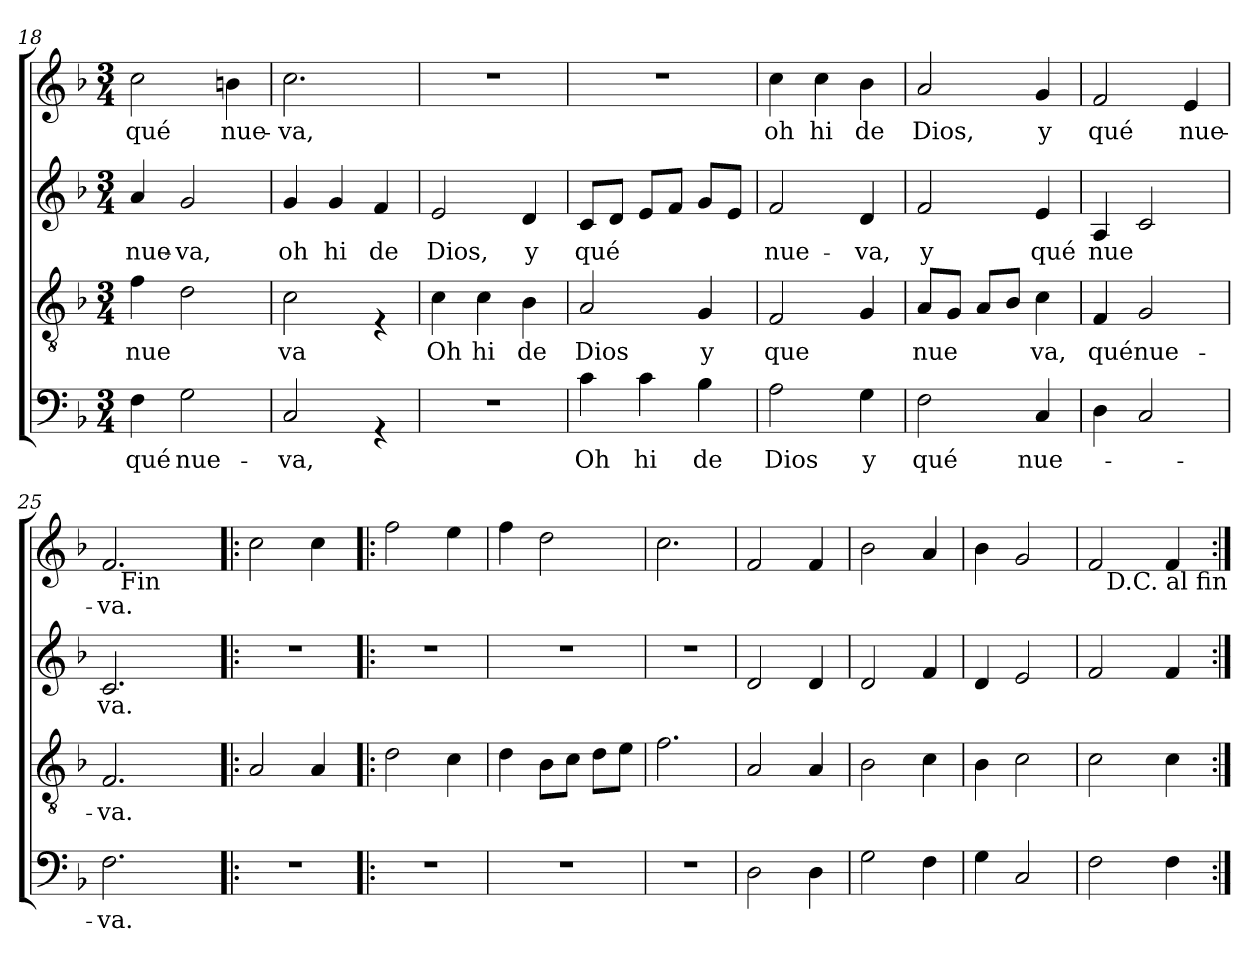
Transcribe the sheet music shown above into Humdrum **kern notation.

**kern	**text	**kern	**text	**kern	**text	**kern	**text
*part4	*part4	*part3	*part3	*part2	*part2	*part1	*part1
*staff4	*staff4	*staff3	*staff3	*staff2	*staff2	*staff1	*staff1
!!LO:PB:g=z
*clefF4	*	*clefGv2	*	*clefG2	*	*clefG2	*
*k[b-]	*	*k[b-]	*	*k[b-]	*	*k[b-]	*
*F:	*	*F:	*	*F:	*	*F:	*
*M3/4	*	*M3/4	*	*M3/4	*	*M3/4	*
=18	=18	=18	=18	=18	=18	=18	=18
!	!LO:LY:b	!	!LO:LY:b	!	!LO:LY:b	!	!LO:LY:b
4F\	qué	4f\	nue	4a/	nue-	2cc\	qué
!	!LO:LY:b	!	!	!	!LO:LY:b	!	!
2G\	nue-	2d\	.	2g/	-va,	.	.
!	!	!	!	!	!	!	!LO:LY:b
.	.	.	.	.	.	4bn\	nue-
=19	=19	=19	=19	=19	=19	=19	=19
!	!LO:LY:b	!	!LO:LY:b	!	!LO:LY:b	!	!LO:LY:b
2C/	-va,	2c\	va	4g/	oh	2.cc\	-va,
!	!	!	!	!	!LO:LY:b	!	!
.	.	.	.	4g/	hi	.	.
!	!	!	!	!	!LO:LY:b	!	!
4rGG	.	4rE	.	4f/	de	.	.
=20	=20	=20	=20	=20	=20	=20	=20
!	!	!	!LO:LY:b	!	!LO:LY:b	!	!
2.r	.	4c\	Oh	2e/	Dios,	2.r	.
!	!	!	!LO:LY:b	!	!	!	!
.	.	4c\	hi	.	.	.	.
!	!	!	!LO:LY:b	!	!LO:LY:b	!	!
.	.	4B-\	de	4d/	y	.	.
=21	=21	=21	=21	=21	=21	=21	=21
!	!LO:LY:b	!	!LO:LY:b	!	!LO:LY:b	!	!
4c\	Oh	2A/	Dios	8c/L	qué	2.r	.
.	.	.	.	8d/J	.	.	.
!	!LO:LY:b	!	!	!	!	!	!
4c\	hi	.	.	8e/L	.	.	.
.	.	.	.	8f/J	.	.	.
!	!LO:LY:b	!	!LO:LY:b	!	!	!	!
4B-\	de	4G/	y	8g/L	.	.	.
.	.	.	.	8e/J	.	.	.
=22	=22	=22	=22	=22	=22	=22	=22
!	!LO:LY:b	!	!LO:LY:b	!	!LO:LY:b	!	!LO:LY:b
2A\	Dios	2F/	que	2f/	nue-	4cc\	oh
!	!	!	!	!	!	!	!LO:LY:b
.	.	.	.	.	.	4cc\	hi
!	!LO:LY:b	!	!	!	!LO:LY:b	!	!LO:LY:b
4G\	y	4G/	.	4d/	-va,	4b-\	de
=23	=23	=23	=23	=23	=23	=23	=23
!	!LO:LY:b	!	!LO:LY:b	!	!LO:LY:b	!	!LO:LY:b
2F\	qué	8A/L	nue	2f/	y	2a/	Dios,
.	.	8G/J	.	.	.	.	.
.	.	8A/L	.	.	.	.	.
.	.	8B-/J	.	.	.	.	.
!	!LO:LY:b	!	!LO:LY:b	!	!LO:LY:b	!	!LO:LY:b
4C/	nue-	4c\	va,	4e/	qué	4g/	y
=24	=24	=24	=24	=24	=24	=24	=24
!	!	!	!LO:LY:b	!	!LO:LY:b	!	!LO:LY:b
4D\	.	4F/	qué	4A/	nue	2f/	qué
!	!	!	!LO:LY:b	!	!	!	!
2C/	.	2G/	nue-	2c/	.	.	.
!	!	!	!	!	!	!	!LO:LY:b
.	.	.	.	.	.	4e/	nue-
=25	=25	=25	=25	=25	=25	=25	=25
!	!LO:LY:b	!	!LO:LY:b	!	!LO:LY:b	!	!LO:LY:b
*	*	*	*	*	*	*^	*
2.F\	-va.	2.F/	-va.	2.c/	va.	2.f/	16ryy	-va.
!	!	!	!	!	!	!	!LO:TX:b:t=Fin	!
.	.	.	.	.	.	.	2ryy	.
.	.	.	.	.	.	.	8.ryy	.
*	*	*	*	*	*	*v	*v	*
!!LO:LB:g=z
=26|!:	=26|!:	=26|!:	=26|!:	=26|!:	=26|!:	=26|!:	=26|!:
2.r	.	2A/	.	2.r	.	2cc\	.
.	.	4A/	.	.	.	4cc\	.
=27	=27	=27	=27	=27	=27	=27	=27
2.r	.	2d\	.	2.r	.	2ff\	.
.	.	4c\	.	.	.	4ee\	.
=28	=28	=28	=28	=28	=28	=28	=28
2.r	.	4d\	.	2.r	.	4ff\	.
.	.	8B-\L	.	.	.	2dd\	.
.	.	8c\J	.	.	.	.	.
.	.	8d\L	.	.	.	.	.
.	.	8e\J	.	.	.	.	.
=29	=29	=29	=29	=29	=29	=29	=29
2.r	.	2.f\	.	2.r	.	2.cc\	.
=30	=30	=30	=30	=30	=30	=30	=30
2D\	.	2A/	.	2d/	.	2f/	.
4D\	.	4A/	.	4d/	.	4f/	.
=31	=31	=31	=31	=31	=31	=31	=31
2G\	.	2B-\	.	2d/	.	2b-\	.
4F\	.	4c\	.	4f/	.	4a/	.
=32	=32	=32	=32	=32	=32	=32	=32
4G\	.	4B-\	.	4d/	.	4b-\	.
2C/	.	2c\	.	2e/	.	2g/	.
=33	=33	=33	=33	=33	=33	=33	=33
*	*	*	*	*	*	*^	*
2F\	.	2c\	.	2f/	.	2f/	16ryy	.
!	!	!	!	!	!	!	!LO:TX:b:t=D.C. al fin	!
.	.	.	.	.	.	.	2ryy	.
4F\	.	4c\	.	4f/	.	4f/	.	.
.	.	.	.	.	.	.	8.ryy	.
*	*	*	*	*	*	*v	*v	*
=:|!	=:|!	=:|!	=:|!	=:|!	=:|!	=:|!	=:|!
*-	*-	*-	*-	*-	*-	*-	*-
